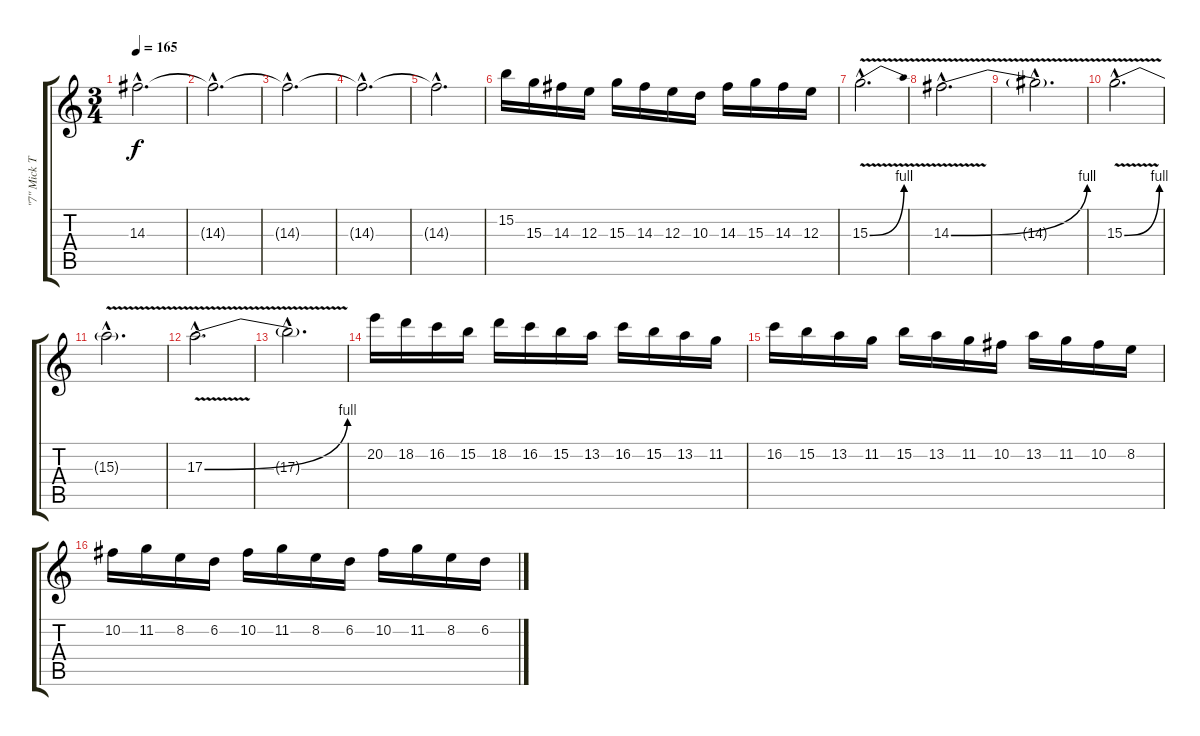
\track ("\"7\" Mick Thompson (Guitar 1)" "\"7\" Mick T") {instrument distortionguitar}
\staff {score tabs}
\tuning (Db4 Ab3 E3 B2 Gb2 B1) {hide}
\ts (3 4)
\tempo 165
\clef g2
\ks c
14.3{hac t}.2{d dy f} |
14.3{hac t}.2{d} |
14.3{hac t}.2{d} |
14.3{hac t}.2{d} |
14.3{hac t}.2{d} |
15.2.16 15.3.16 14.3.16 12.3.16 15.3.16 14.3.16 12.3.16 10.3.16 14.3.16 15.3.16 14.3.16 12.3.16 |
15.3{be (bend 0 0 60 4) v hac}.2{d} |
14.3{be (bend 0 0 60 4) v hac}.2{d} |
14.3{hac t}.2{d} |
15.3{be (bend 0 0 60 4) v hac}.2{d} |
15.3{hac t}.2{d} |
17.3{be (bend 0 0 60 4) v hac}.2{d} |
17.3{hac t}.2{d} |
20.2.16 18.2.16 16.2.16 15.2.16 18.2.16 16.2.16 15.2.16 13.2.16 16.2.16 15.2.16 13.2.16 11.2.16 |
16.2.16 15.2.16 13.2.16 11.2.16 15.2.16 13.2.16 11.2.16 10.2.16 13.2.16 11.2.16 10.2.16 8.2.16 |
10.2.16 11.2.16 8.2.16 6.2.16 10.2.16 11.2.16 8.2.16 6.2.16 10.2.16 11.2.16 8.2.16 6.2.16
